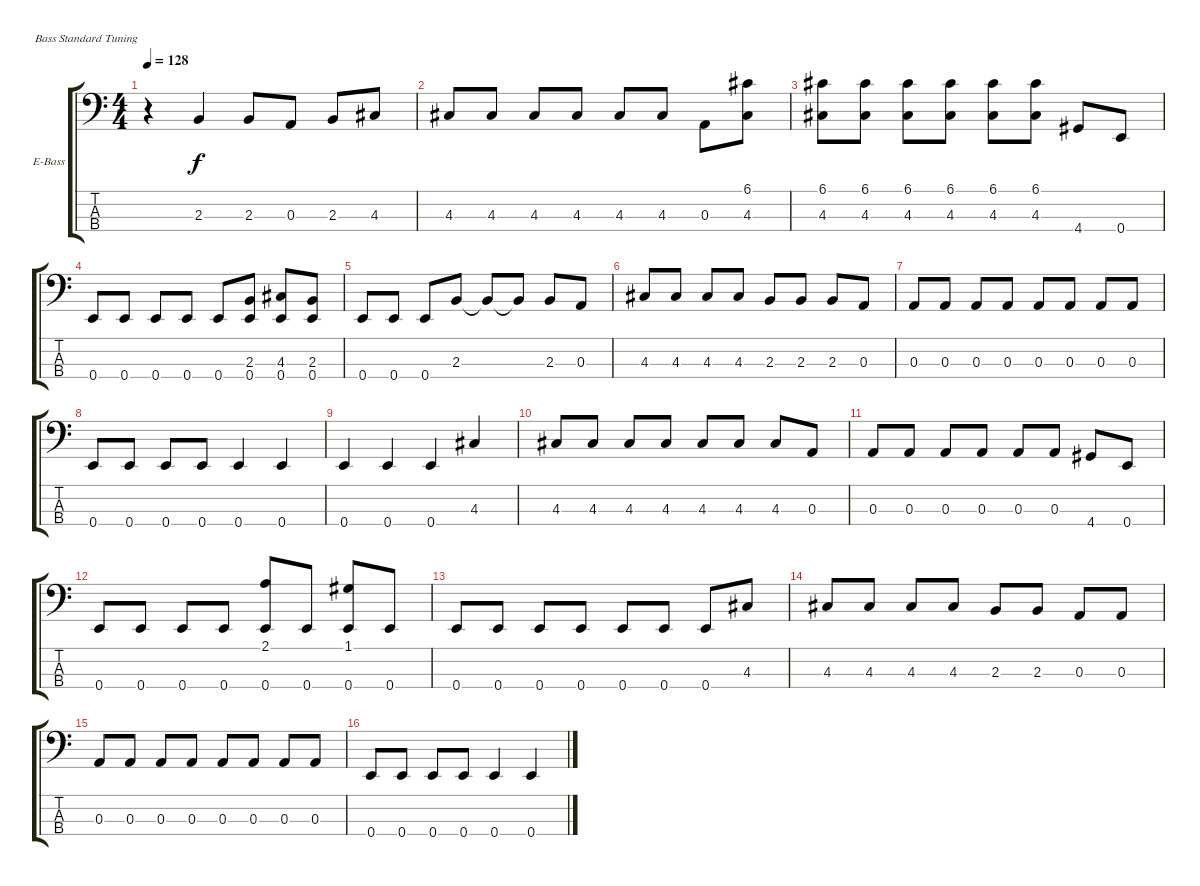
\defaultSystemsLayout 4
\bracketExtendMode groupsimilarinstruments
\firstSystemTrackNameOrientation horizontal
\otherSystemsTrackNameOrientation horizontal
\track ("Bass" "E-Bass") {instrument electricbassfinger}
\staff {score tabs}
\tuning (G2 D2 A1 E1)
\ts (4 4)
\tempo 128
\clef f4
\ks c
r.4{dy f} 2.3.4 2.3.8 0.3.8 2.3.8 4.3.8 |
4.3.8 4.3.8 4.3.8 4.3.8 4.3.8 4.3.8 0.3.8 (6.1 4.3).8 |
(6.1 4.3).8 (6.1 4.3).8 (6.1 4.3).8 (6.1 4.3).8 (6.1 4.3).8 (6.1 4.3).8 4.4.8 0.4.8 |
0.4.8 0.4.8 0.4.8 0.4.8 0.4.8 (2.3 0.4).8 (4.3 0.4).8 (2.3 0.4).8 |
0.4.8 0.4.8 0.4.8 2.3.8 2.3{t}.8 2.3{t}.8 2.3.8 0.3.8 |
4.3.8 4.3.8 4.3.8 4.3.8 2.3.8 2.3.8 2.3.8 0.3.8 |
0.3.8 0.3.8 0.3.8 0.3.8 0.3.8 0.3.8 0.3.8 0.3.8 |
0.4.8 0.4.8 0.4.8 0.4.8 0.4.4 0.4.4 |
0.4.4 0.4.4 0.4.4 4.3.4 |
4.3.8 4.3.8 4.3.8 4.3.8 4.3.8 4.3.8 4.3.8 0.3.8 |
0.3.8 0.3.8 0.3.8 0.3.8 0.3.8 0.3.8 4.4.8 0.4.8 |
0.4.8 0.4.8 0.4.8 0.4.8 (2.1 0.4).8 0.4.8 (1.1 0.4).8 0.4.8 |
0.4.8 0.4.8 0.4.8 0.4.8 0.4.8 0.4.8 0.4.8 4.3.8 |
4.3.8 4.3.8 4.3.8 4.3.8 2.3.8 2.3.8 0.3.8 0.3.8 |
0.3.8 0.3.8 0.3.8 0.3.8 0.3.8 0.3.8 0.3.8 0.3.8 |
0.4.8 0.4.8 0.4.8 0.4.8 0.4.4 0.4.4
